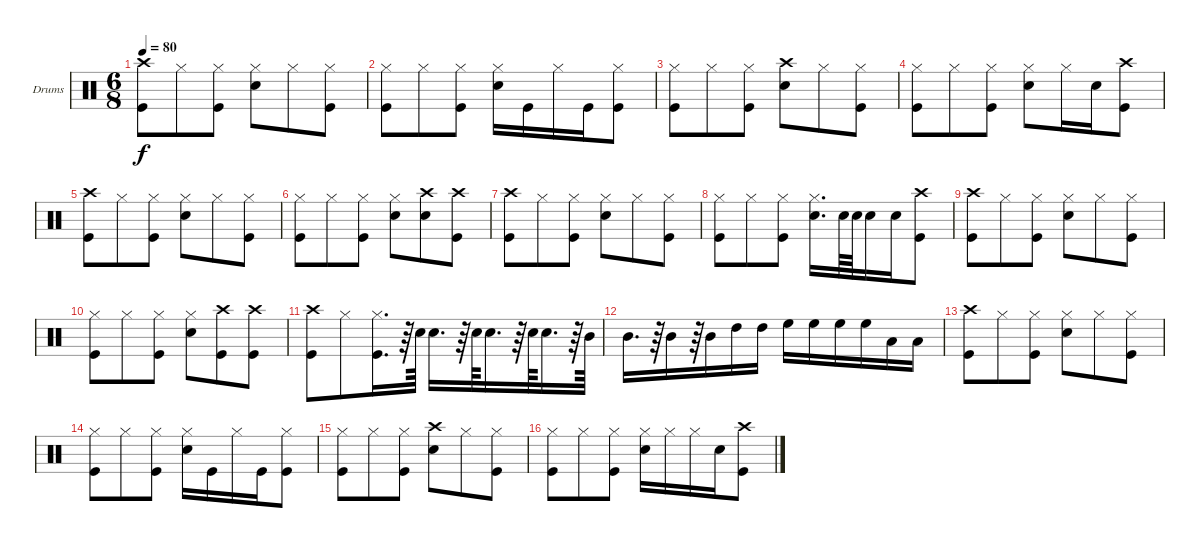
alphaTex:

\defaultSystemsLayout 4
\bracketExtendMode groupsimilarinstruments
\firstSystemTrackNameOrientation horizontal
\otherSystemsTrackNameOrientation horizontal
\track ("Ulrich" "Drums") {instrument percussion}
\staff {score}
\articulation defaults
\ts (6 8)
\tempo 80
\clef neutral
\ks c
("Kick (hit)" "Crash high (hit)").8{dy f} "Hi-Hat (closed)".8 ("Kick (hit)" "Hi-Hat (closed)").8 ("Snare (hit) 2" "Hi-Hat (closed)").8 "Hi-Hat (closed)".8 ("Kick (hit)" "Hi-Hat (closed)").8 |
("Hi-Hat (closed)" "Kick (hit)").8 "Hi-Hat (closed)".8 ("Kick (hit)" "Hi-Hat (closed)").8 ("Snare (hit) 2" "Hi-Hat (closed)").16 "Kick (hit)".16 "Hi-Hat (closed)".16 "Kick (hit)".16 ("Kick (hit)" "Hi-Hat (closed)").8 |
("Kick (hit)" "Hi-Hat (closed)").8 "Hi-Hat (closed)".8 ("Kick (hit)" "Hi-Hat (closed)").8 ("Crash high (hit)" "Snare (hit) 2").8 "Hi-Hat (closed)".8 ("Hi-Hat (closed)" "Kick (hit)").8 |
("Kick (hit)" "Hi-Hat (closed)").8 "Hi-Hat (closed)".8 ("Kick (hit)" "Hi-Hat (closed)").8 ("Hi-Hat (closed)" "Snare (hit) 2").8 "Hi-Hat (closed)".16 "Snare (hit) 2".16 ("Crash high (hit)" "Kick (hit)").8 |
("Kick (hit)" "Crash high (hit)").8 "Hi-Hat (closed)".8 ("Hi-Hat (closed)" "Kick (hit)").8 ("Snare (hit) 2" "Hi-Hat (closed)").8 "Hi-Hat (closed)".8 ("Kick (hit)" "Hi-Hat (closed)").8 |
("Kick (hit)" "Hi-Hat (closed)").8 "Hi-Hat (closed)".8 ("Hi-Hat (closed)" "Kick (hit)").8 ("Snare (hit) 2" "Hi-Hat (closed)").8 ("Crash high (hit)" "Snare (hit) 2").8 ("Crash high (hit)" "Kick (hit)").8 |
("Crash high (hit)" "Kick (hit)").8 "Hi-Hat (closed)".8 ("Kick (hit)" "Hi-Hat (closed)").8 ("Hi-Hat (closed)" "Snare (hit) 2").8 "Hi-Hat (closed)".8 ("Kick (hit)" "Hi-Hat (closed)").8 |
("Hi-Hat (closed)" "Kick (hit)").8 "Hi-Hat (closed)".8 ("Hi-Hat (closed)" "Kick (hit)").8 ("Snare (hit) 2" "Hi-Hat (closed)").16{d} "Snare (hit) 2".64 "Snare (hit) 2".64 "Snare (hit) 2".16 "Snare (hit) 2".16 ("Kick (hit)" "Crash high (hit)").8 |
("Crash high (hit)" "Kick (hit)").8 "Hi-Hat (closed)".8 ("Kick (hit)" "Hi-Hat (closed)").8 ("Snare (hit) 2" "Hi-Hat (closed)").8 "Hi-Hat (closed)".8 ("Kick (hit)" "Hi-Hat (closed)").8 |
("Hi-Hat (closed)" "Kick (hit)").8 "Hi-Hat (closed)".8 ("Kick (hit)" "Hi-Hat (closed)").8 ("Hi-Hat (closed)" "Snare (hit) 2").8 ("Kick (hit)" "Crash high (hit)").8 ("Kick (hit)" "Crash high (hit)").8 |
("Kick (hit)" "Crash high (hit)").8 "Hi-Hat (closed)".8 ("Kick (hit)" "Hi-Hat (closed)").16{d} r.64 "Snare (hit) 2".64 "Snare (hit) 2".16{d} r.64 "Snare (hit) 2".64 "Snare (hit) 2".16{d} r.64 "Snare (hit) 2".64 "Snare (hit) 2".16{d} r.64 "Mid Tom (hit)".64 |
"Mid Tom (hit)".16{d} r.64 "Mid Tom (hit)".16 r.64 "Mid Tom (hit)".16 "High Tom (hit)".16 "High Tom (hit)".16 "High Floor Tom (hit)".16 "High Floor Tom (hit)".16 "High Floor Tom (hit)".16 "High Floor Tom (hit)".16 "Low Tom (hit)".16 "Low Tom (hit)".16 |
("Kick (hit)" "Crash high (hit)").8 "Hi-Hat (closed)".8 ("Kick (hit)" "Hi-Hat (closed)").8 ("Snare (hit) 2" "Hi-Hat (closed)").8 "Hi-Hat (closed)".8 ("Kick (hit)" "Hi-Hat (closed)").8 |
("Hi-Hat (closed)" "Kick (hit)").8 "Hi-Hat (closed)".8 ("Kick (hit)" "Hi-Hat (closed)").8 ("Hi-Hat (closed)" "Snare (hit) 2").16 "Kick (hit)".16 "Hi-Hat (closed)".16 "Kick (hit)".16 ("Kick (hit)" "Hi-Hat (closed)").8 |
("Hi-Hat (closed)" "Kick (hit)").8 "Hi-Hat (closed)".8 ("Hi-Hat (closed)" "Kick (hit)").8 ("Crash high (hit)" "Snare (hit) 2").8 "Hi-Hat (closed)".8 ("Kick (hit)" "Hi-Hat (closed)").8 |
("Kick (hit)" "Hi-Hat (closed)").8 "Hi-Hat (closed)".8 ("Kick (hit)" "Hi-Hat (closed)").8 ("Hi-Hat (closed)" "Snare (hit) 2").16 "Hi-Hat (closed)".16 "Hi-Hat (closed)".16 "Snare (hit) 2".16 ("Crash high (hit)" "Kick (hit)").8
